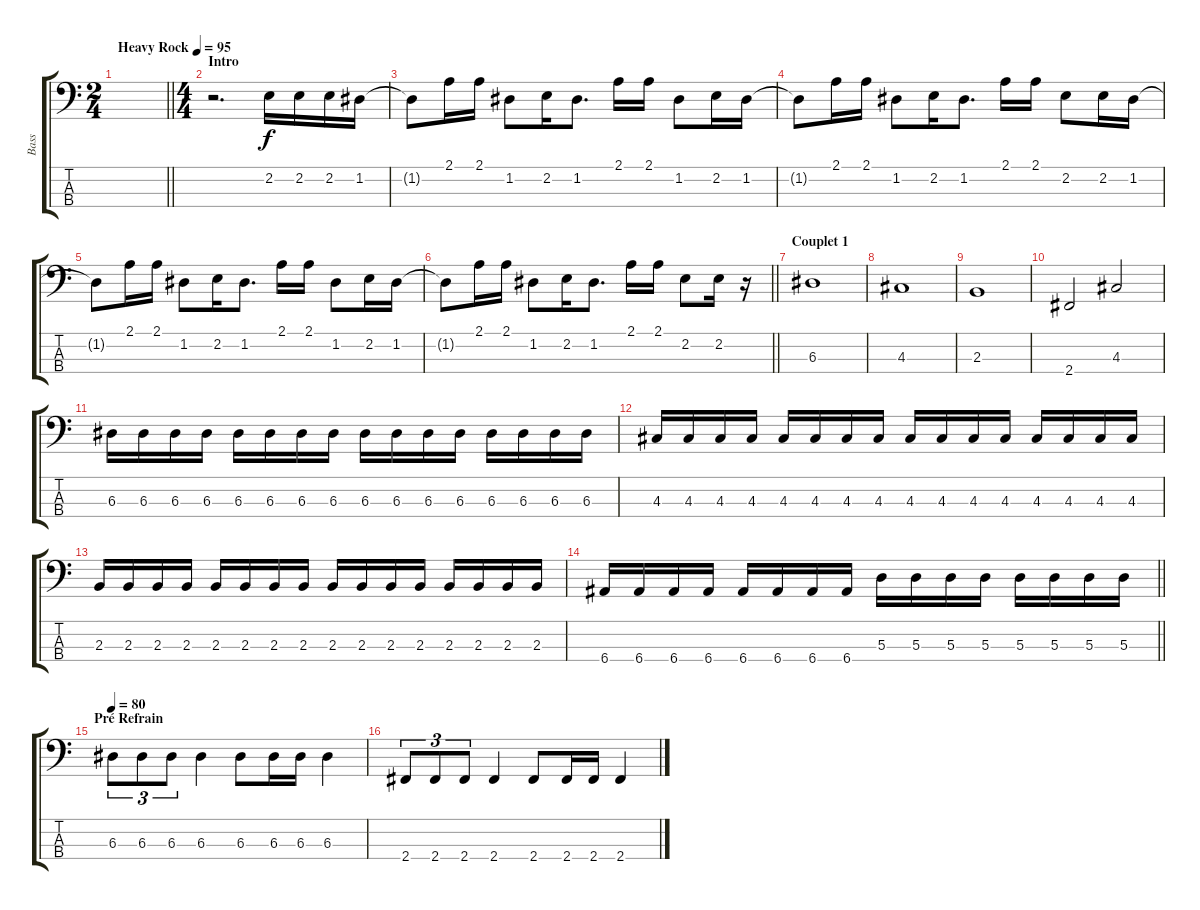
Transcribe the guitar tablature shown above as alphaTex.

\track ("Bass" "Bass") {instrument electricbasspick}
\staff {score tabs}
\tuning (G2 D2 A1 E1) {hide}
\ts (2 4)
\tempo (95 "Heavy Rock")
\clef f4
\barLineRight lightlight
\ks c
|
\ts (4 4)
\section ("" "Intro")
r.2{d} 2.2.16 2.2.16 2.2.16 1.2.16 |
1.2{t}.8 2.1.16 2.1.16 1.2.8 2.2.16 1.2.8{d} 2.1.16 2.1.16 1.2.8 2.2.16 1.2.16 |
1.2{t}.8 2.1.16 2.1.16 1.2.8 2.2.16 1.2.8{d} 2.1.16 2.1.16 2.2.8 2.2.16 1.2.16 |
1.2{t}.8 2.1.16 2.1.16 1.2.8 2.2.16 1.2.8{d} 2.1.16 2.1.16 1.2.8 2.2.16 1.2.16 |
\barLineRight lightlight
1.2{t}.8 2.1.16 2.1.16 1.2.8 2.2.16 1.2.8{d} 2.1.16 2.1.16 2.2.8 2.2.16 r.16 |
\section ("" "Couplet 1")
6.3.1 |
4.3.1 |
2.3.1 |
2.4.2 4.3.2 |
6.3.16 6.3.16 6.3.16 6.3.16 6.3.16 6.3.16 6.3.16 6.3.16 6.3.16 6.3.16 6.3.16 6.3.16 6.3.16 6.3.16 6.3.16 6.3.16 |
4.3.16 4.3.16 4.3.16 4.3.16 4.3.16 4.3.16 4.3.16 4.3.16 4.3.16 4.3.16 4.3.16 4.3.16 4.3.16 4.3.16 4.3.16 4.3.16 |
2.3.16 2.3.16 2.3.16 2.3.16 2.3.16 2.3.16 2.3.16 2.3.16 2.3.16 2.3.16 2.3.16 2.3.16 2.3.16 2.3.16 2.3.16 2.3.16 |
\barLineRight lightlight
6.4.16 6.4.16 6.4.16 6.4.16 6.4.16 6.4.16 6.4.16 6.4.16 5.3.16 5.3.16 5.3.16 5.3.16 5.3.16 5.3.16 5.3.16 5.3.16 |
\section ("" "Pré Refrain")
\tempo 80
6.3.8{tu (3 2)} 6.3.8{tu (3 2)} 6.3.8{tu (3 2)} 6.3.4 6.3.8 6.3.16 6.3.16 6.3.4 |
2.4.8{tu (3 2)} 2.4.8{tu (3 2)} 2.4.8{tu (3 2)} 2.4.4 2.4.8 2.4.16 2.4.16 2.4.4
